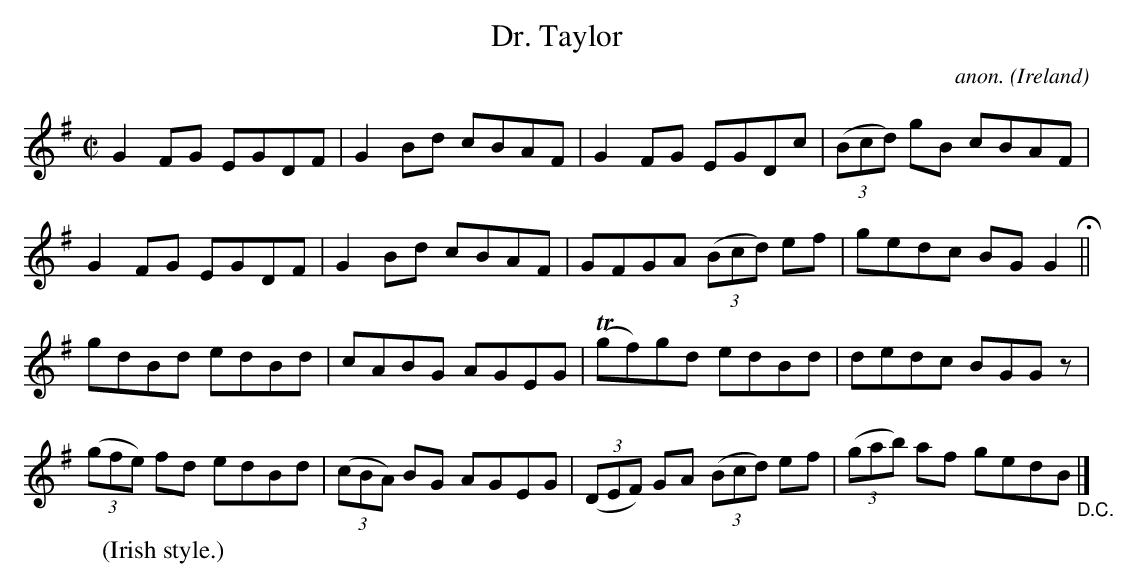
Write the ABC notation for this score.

X:1
T:Dr. Taylor
C:anon.
O:Ireland
m:Tn = (3n/o/n/
M:C|
L:1/8
K:G
G2FG EGDF|G2Bd cBAF|G2FG EGDc|(3(Bcd) gB cBAF|G2FG EGDF|G2Bd cBAF|GFGA (3(Bcd) ef|gedc BGG2 H ||
gdBd edBd|cABG AGEG|(Tgf)gd edBd|dedc BGG z|(3(gfe) fd edBd|(3(cBA) BG AGEG|(3(DEF) GA (3(Bcd) ef|(3(gab) af gedB "_D.C." |]
W:(Irish style.)
